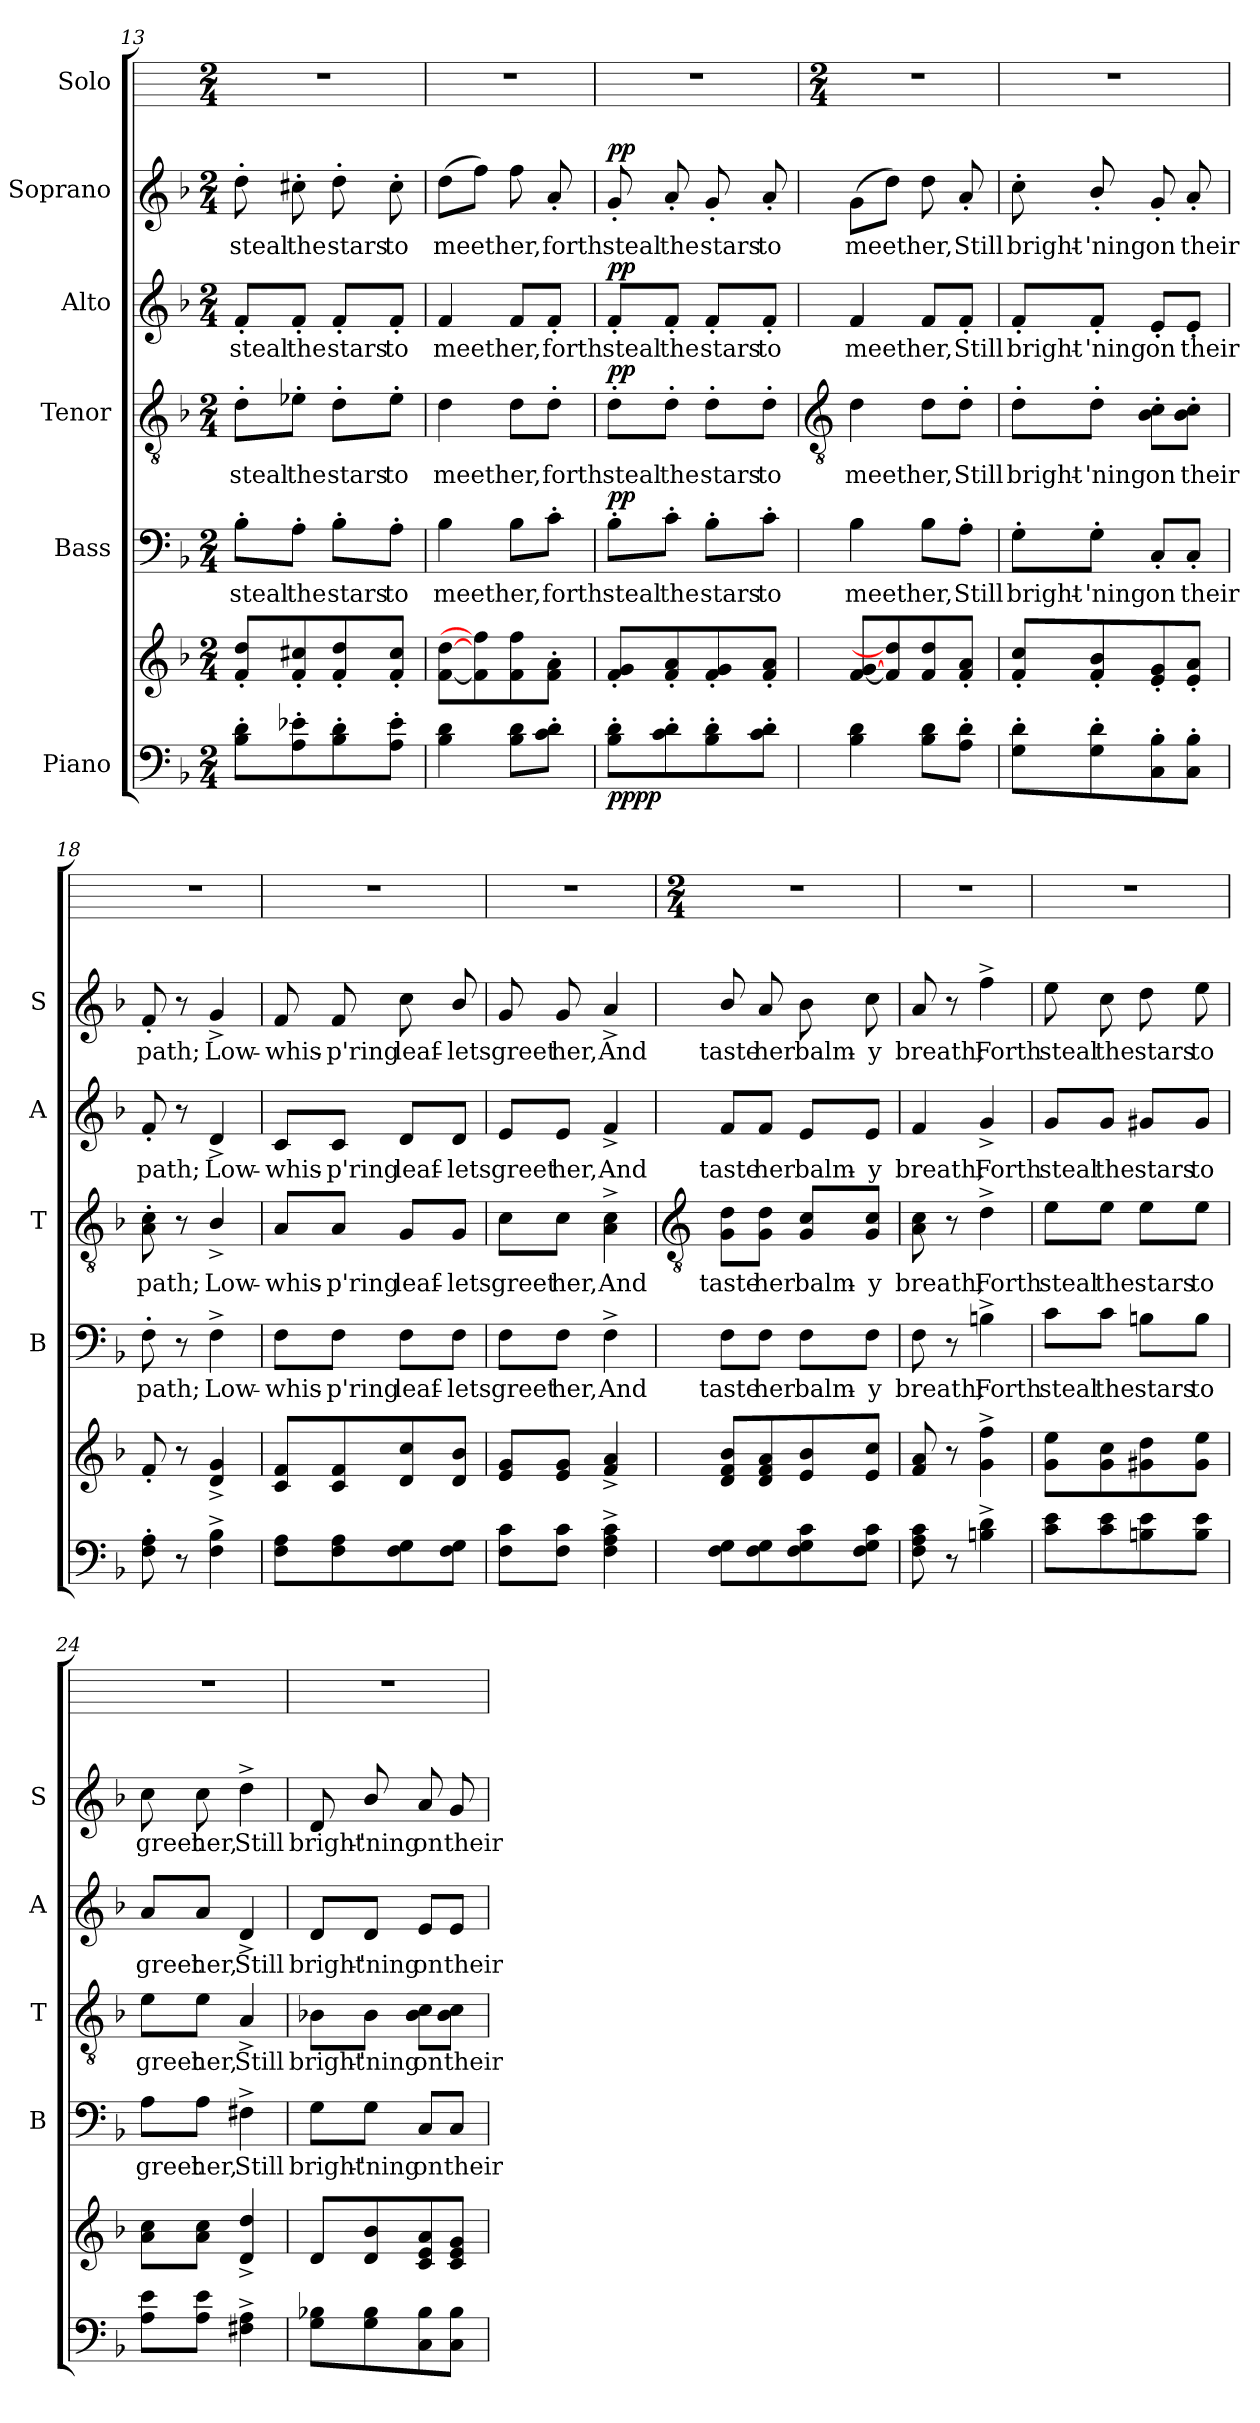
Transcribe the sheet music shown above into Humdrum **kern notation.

**kern	**kern	**dynam	**kern	**text	**dynam	**kern	**text	**dynam	**kern	**text	**dynam	**kern	**text	**dynam	**kern
*part6	*part6	*part6	*part5	*part5	*part5	*part4	*part4	*part4	*part3	*part3	*part3	*part2	*part2	*part2	*part1
*staff7	*staff6	*staff6/7	*staff5	*staff5	*staff5	*staff4	*staff4	*staff4	*staff3	*staff3	*staff3	*staff2	*staff2	*staff2	*staff1
*I"Piano	*	*	*I"Bass	*	*	*I"Tenor	*	*	*I"Alto	*	*	*I"Soprano	*	*	*I"Solo
*	*	*	*I'B	*	*	*I'T	*	*	*I'A	*	*	*I'S	*	*	*
*clefF4	*clefG2	*	*clefF4	*	*	*clefGv2	*	*	*clefG2	*	*	*clefG2	*	*	*
*k[b-]	*k[b-]	*	*k[b-]	*	*	*k[b-]	*	*	*k[b-]	*	*	*k[b-]	*	*	*
*F:	*F:	*	*F:	*	*	*F:	*	*	*F:	*	*	*F:	*	*	*
*M2/4	*M2/4	*	*M2/4	*	*	*M2/4	*	*	*M2/4	*	*	*M2/4	*	*	*M2/4
=13	=13	=13	=13	=13	=13	=13	=13	=13	=13	=13	=13	=13	=13	=13	=13
!	!	!	!	!LO:LY:b	!	!	!LO:LY:b	!	!	!LO:LY:b	!	!	!LO:LY:b	!	!
8B-' 8d'L	8f' 8dd'L	.	8B-'\L	steal	.	8d'\L	steal	.	8f'/L	steal	.	8dd'	steal	.	2r
!	!	!	!	!LO:LY:b	!	!	!LO:LY:b	!	!	!LO:LY:b	!	!	!LO:LY:b	!	!
8A' 8e-X'	8f' 8cc#X'	.	8A'\J	the	.	8e-X'\J	the	.	8f'/J	the	.	8cc#X'	the	.	.
!	!	!	!	!LO:LY:b	!	!	!LO:LY:b	!	!	!LO:LY:b	!	!	!LO:LY:b	!	!
8B-' 8d'	8f' 8dd'	.	8B-'\L	stars	.	8d'\L	stars	.	8f'/L	stars	.	8dd'	stars	.	.
!	!	!	!	!LO:LY:b	!	!	!LO:LY:b	!	!	!LO:LY:b	!	!	!LO:LY:b	!	!
8A' 8e-'J	8f' 8cc#'J	.	8A'\J	to	.	8e-'\J	to	.	8f'/J	to	.	8cc#'	to	.	.
=14	=14	=14	=14	=14	=14	=14	=14	=14	=14	=14	=14	=14	=14	=14	=14
!	!	!	!	!LO:LY:b	!	!	!LO:LY:b	!	!	!LO:LY:b	!	!	!LO:LY:b	!	!
4B- 4d	[8f [8ddL	.	4B-	meet	.	4d	meet	.	4f	meet	.	(>8ddL	meet	.	2r
.	8f] 8ff]	.	.	.	.	.	.	.	.	.	.	8ffJ)	.	.	.
!	!	!	!	!LO:LY:b	!	!	!LO:LY:b	!	!	!LO:LY:b	!	!	!LO:LY:b	!	!
8B- 8dL	8f 8ff	.	8B-\L	her,	.	8d\L	her,	.	8f/L	her,	.	8ff	her,	.	.
!	!	!	!	!LO:LY:b	!	!	!LO:LY:b	!	!	!LO:LY:b	!	!	!LO:LY:b	!	!
8c' 8d'J	8f' 8a'J	.	8c'\J	forth	.	8d'\J	forth	.	8f'/J	forth	.	8a'	forth	.	.
=15	=15	=15	=15	=15	=15	=15	=15	=15	=15	=15	=15	=15	=15	=15	=15
!	!	!LO:DY:b=2	!	!LO:LY:b	!	!	!LO:LY:b	!	!	!LO:LY:b	!	!	!LO:LY:b	!	!
!	!	!LO:DY:n=1:b	!	!	!LO:DY:b	!	!	!LO:DY:b	!	!	!LO:DY:b	!	!	!LO:DY:b	!
8B-' 8d'L	8f' 8g'L	pp pp	8B-'\L	steal	pp	8d'\L	steal	pp	8f'/L	steal	pp	8g'	steal	pp	2r
!	!	!	!	!LO:LY:b	!	!	!LO:LY:b	!	!	!LO:LY:b	!	!	!LO:LY:b	!	!
8c' 8d'	8f' 8a'	.	8c'\J	the	.	8d'\J	the	.	8f'/J	the	.	8a'	the	.	.
!	!	!	!	!LO:LY:b	!	!	!LO:LY:b	!	!	!LO:LY:b	!	!	!LO:LY:b	!	!
8B-' 8d'	8f' 8g'	.	8B-'\L	stars	.	8d'\L	stars	.	8f'/L	stars	.	8g'	stars	.	.
!	!	!	!	!LO:LY:b	!	!	!LO:LY:b	!	!	!LO:LY:b	!	!	!LO:LY:b	!	!
8c' 8d'J	8f' 8a'J	.	8c'\J	to	.	8d'\J	to	.	8f'/J	to	.	8a'	to	.	.
!!LO:LB:g=z
=16	=16	=16	=16	=16	=16	=16	=16	=16	=16	=16	=16	=16	=16	=16	=16
*	*	*	*	*	*	*clefGv2	*	*	*	*	*	*	*	*	*
*	*	*	*	*	*	*	*	*	*	*	*	*	*	*	*M2/4
!	!	!	!	!LO:LY:b	!	!	!LO:LY:b	!	!	!LO:LY:b	!	!	!LO:LY:b	!	!
4B- 4d	[8f [8gL	.	4B-	meet	.	4d	meet	.	4f	meet	.	(>8gL	meet	.	2r
.	8f] 8dd]	.	.	.	.	.	.	.	.	.	.	8ddJ)	.	.	.
!	!	!	!	!LO:LY:b	!	!	!LO:LY:b	!	!	!LO:LY:b	!	!	!LO:LY:b	!	!
8B- 8dL	8f 8dd	.	8B-\L	her,	.	8d\L	her,	.	8f/L	her,	.	8dd	her,	.	.
!	!	!	!	!LO:LY:b	!	!	!LO:LY:b	!	!	!LO:LY:b	!	!	!LO:LY:b	!	!
8A' 8d'J	8f' 8a'J	.	8A'\J	Still	.	8d'\J	Still	.	8f'/J	Still	.	8a'	Still	.	.
=17	=17	=17	=17	=17	=17	=17	=17	=17	=17	=17	=17	=17	=17	=17	=17
!	!	!	!	!LO:LY:b	!	!	!LO:LY:b	!	!	!LO:LY:b	!	!	!LO:LY:b	!	!
8G' 8d'L	8f' 8cc'L	.	8G'\L	bright-	.	8d'\L	bright-	.	8f'/L	bright-	.	8cc'	bright-	.	2r
!	!	!	!	!LO:LY:b	!	!	!LO:LY:b	!	!	!LO:LY:b	!	!	!LO:LY:b	!	!
8G' 8d'	8f' 8b-'	.	8G'\J	-'ning	.	8d'\J	-'ning	.	8f'/J	-'ning	.	8b-'/	-'ning	.	.
!	!	!	!	!LO:LY:b	!	!	!LO:LY:b	!	!	!LO:LY:b	!	!	!LO:LY:b	!	!
8C' 8B-'	8e' 8g'	.	8C'/L	on	.	8B-'\ 8c'\L	on	.	8e'/L	on	.	8g'	on	.	.
!	!	!	!	!LO:LY:b	!	!	!LO:LY:b	!	!	!LO:LY:b	!	!	!LO:LY:b	!	!
8C' 8B-'J	8e' 8a'J	.	8C'/J	their	.	8B-'\ 8c'\J	their	.	8e'/J	their	.	8a'	their	.	.
=18	=18	=18	=18	=18	=18	=18	=18	=18	=18	=18	=18	=18	=18	=18	=18
!	!	!	!	!LO:LY:b	!	!	!LO:LY:b	!	!	!LO:LY:b	!	!	!LO:LY:b	!	!
8F' 8A'	8f'	.	8F'	path;	.	8A' 8c'	path;	.	8f'	path;	.	8f'	path;	.	2r
8r	8r	.	8r	.	.	8r	.	.	8r	.	.	8r	.	.	.
!	!	!	!	!LO:LY:b	!	!	!LO:LY:b	!	!	!LO:LY:b	!	!	!LO:LY:b	!	!
4F^ 4B-^	4d^ 4g^	.	4F^	Low-	.	4B-^/	Low-	.	4d^	Low-	.	4g^	Low-	.	.
=19	=19	=19	=19	=19	=19	=19	=19	=19	=19	=19	=19	=19	=19	=19	=19
!	!	!	!	!LO:LY:b	!	!	!LO:LY:b	!	!	!LO:LY:b	!	!	!LO:LY:b	!	!
8F 8AL	8c 8fL	.	8F\L	-whis-	.	8A/L	-whis-	.	8c/L	-whis-	.	8f	-whis-	.	2r
!	!	!	!	!LO:LY:b	!	!	!LO:LY:b	!	!	!LO:LY:b	!	!	!LO:LY:b	!	!
8F 8A	8c 8f	.	8F\J	-p'ring	.	8A/J	-p'ring	.	8c/J	-p'ring	.	8f	-p'ring	.	.
!	!	!	!	!LO:LY:b	!	!	!LO:LY:b	!	!	!LO:LY:b	!	!	!LO:LY:b	!	!
8F 8G	8d 8cc	.	8F\L	leaf-	.	8G/L	leaf-	.	8d/L	leaf-	.	8cc	leaf-	.	.
!	!	!	!	!LO:LY:b	!	!	!LO:LY:b	!	!	!LO:LY:b	!	!	!LO:LY:b	!	!
8F 8GJ	8d/ 8b-/J	.	8F\J	-lets	.	8G/J	-lets	.	8d/J	-lets	.	8b-/	-lets	.	.
=20	=20	=20	=20	=20	=20	=20	=20	=20	=20	=20	=20	=20	=20	=20	=20
!	!	!	!	!LO:LY:b	!	!	!LO:LY:b	!	!	!LO:LY:b	!	!	!LO:LY:b	!	!
8F 8cL	8e 8gL	.	8F\L	greet	.	8c\L	greet	.	8e/L	greet	.	8g	greet	.	2r
!	!	!	!	!LO:LY:b	!	!	!LO:LY:b	!	!	!LO:LY:b	!	!	!LO:LY:b	!	!
8F 8cJ	8e 8gJ	.	8F\J	her,	.	8c\J	her,	.	8e/J	her,	.	8g	her,	.	.
!	!	!	!	!LO:LY:b	!	!	!LO:LY:b	!	!	!LO:LY:b	!	!	!LO:LY:b	!	!
4F^ 4A^ 4c^	4f^ 4a^	.	4F^	And	.	4A^ 4c^	And	.	4f^	And	.	4a^	And	.	.
!!LO:LB:g=z
=21	=21	=21	=21	=21	=21	=21	=21	=21	=21	=21	=21	=21	=21	=21	=21
*	*	*	*	*	*	*clefGv2	*	*	*	*	*	*	*	*	*
*	*	*	*	*	*	*	*	*	*	*	*	*	*	*	*M2/4
!	!	!	!	!LO:LY:b	!	!	!LO:LY:b	!	!	!LO:LY:b	!	!	!LO:LY:b	!	!
8F 8GL	8d/ 8f/ 8b-/L	.	8F\L	taste	.	8G\ 8d\L	taste	.	8f/L	taste	.	8b-/	taste	.	2r
!	!	!	!	!LO:LY:b	!	!	!LO:LY:b	!	!	!LO:LY:b	!	!	!LO:LY:b	!	!
8F 8G	8d 8f 8a	.	8F\J	her	.	8G\ 8d\J	her	.	8f/J	her	.	8a	her	.	.
!	!	!	!	!LO:LY:b	!	!	!LO:LY:b	!	!	!LO:LY:b	!	!	!LO:LY:b	!	!
8F 8G 8c	8e 8b-	.	8F\L	balm-	.	8G/ 8c/L	balm-	.	8e/L	balm-	.	8b-	balm-	.	.
!	!	!	!	!LO:LY:b	!	!	!LO:LY:b	!	!	!LO:LY:b	!	!	!LO:LY:b	!	!
8F 8G 8cJ	8e 8ccJ	.	8F\J	-y	.	8G/ 8c/J	-y	.	8e/J	-y	.	8cc	-y	.	.
=22	=22	=22	=22	=22	=22	=22	=22	=22	=22	=22	=22	=22	=22	=22	=22
!	!	!	!	!LO:LY:b	!	!	!LO:LY:b	!	!	!LO:LY:b	!	!	!LO:LY:b	!	!
8F 8A 8c	8f 8a	.	8F	breath;	.	8A 8c	breath;	.	4f	breath;	.	8a	breath;	.	2r
8r	8r	.	8r	.	.	8r	.	.	.	.	.	8r	.	.	.
!	!	!	!	!LO:LY:b	!	!	!LO:LY:b	!	!	!LO:LY:b	!	!	!LO:LY:b	!	!
4Bn^ 4d^	4g^ 4ff^	.	4Bn^	Forth	.	4d^	Forth	.	4g^	Forth	.	4ff^	Forth	.	.
=23	=23	=23	=23	=23	=23	=23	=23	=23	=23	=23	=23	=23	=23	=23	=23
!	!	!	!	!LO:LY:b	!	!	!LO:LY:b	!	!	!LO:LY:b	!	!	!LO:LY:b	!	!
8c 8eL	8g 8eeL	.	8c\L	steal	.	8e\L	steal	.	8g/L	steal	.	8ee	steal	.	2r
!	!	!	!	!LO:LY:b	!	!	!LO:LY:b	!	!	!LO:LY:b	!	!	!LO:LY:b	!	!
8c 8e	8g 8cc	.	8c\J	the	.	8e\J	the	.	8g/J	the	.	8cc	the	.	.
!	!	!	!	!LO:LY:b	!	!	!LO:LY:b	!	!	!LO:LY:b	!	!	!LO:LY:b	!	!
8Bn 8e	8g#X 8dd	.	8Bn\L	stars	.	8e\L	stars	.	8g#X/L	stars	.	8dd	stars	.	.
!	!	!	!	!LO:LY:b	!	!	!LO:LY:b	!	!	!LO:LY:b	!	!	!LO:LY:b	!	!
8B 8eJ	8g# 8eeJ	.	8B\J	to	.	8e\J	to	.	8g#/J	to	.	8ee	to	.	.
=24	=24	=24	=24	=24	=24	=24	=24	=24	=24	=24	=24	=24	=24	=24	=24
!	!	!	!	!LO:LY:b	!	!	!LO:LY:b	!	!	!LO:LY:b	!	!	!LO:LY:b	!	!
8A 8eL	8a 8ccL	.	8A\L	greet	.	8e\L	greet	.	8a/L	greet	.	8cc	greet	.	2r
!	!	!	!	!LO:LY:b	!	!	!LO:LY:b	!	!	!LO:LY:b	!	!	!LO:LY:b	!	!
8A 8eJ	8a 8ccJ	.	8A\J	her,	.	8e\J	her,	.	8a/J	her,	.	8cc	her,	.	.
!	!	!	!	!LO:LY:b	!	!	!LO:LY:b	!	!	!LO:LY:b	!	!	!LO:LY:b	!	!
4F#X^ 4A^	4d^ 4dd^	.	4F#X^	Still	.	4A^	Still	.	4d^	Still	.	4dd^	Still	.	.
=25	=25	=25	=25	=25	=25	=25	=25	=25	=25	=25	=25	=25	=25	=25	=25
!	!	!	!	!LO:LY:b	!	!	!LO:LY:b	!	!	!LO:LY:b	!	!	!LO:LY:b	!	!
8G 8B-XL	8dL	.	8G\L	bright-	.	8B-X\L	bright-	.	8d/L	bright-	.	8d	bright-	.	2r
!	!	!	!	!LO:LY:b	!	!	!LO:LY:b	!	!	!LO:LY:b	!	!	!LO:LY:b	!	!
8G 8B-	8d/ 8b-/	.	8G\J	-'ning	.	8B-\J	-'ning	.	8d/J	-'ning	.	8b-/	-'ning	.	.
!	!	!	!	!LO:LY:b	!	!	!LO:LY:b	!	!	!LO:LY:b	!	!	!LO:LY:b	!	!
8C 8B-	8c 8e 8a	.	8C/L	on	.	8B-\ 8c\L	on	.	8e/L	on	.	8a	on	.	.
!	!	!	!	!LO:LY:b	!	!	!LO:LY:b	!	!	!LO:LY:b	!	!	!LO:LY:b	!	!
8C 8B-J	8c 8e 8gJ	.	8C/J	their	.	8B-\ 8c\J	their	.	8e/J	their	.	8g	their	.	.
=	=	=	=	=	=	=	=	=	=	=	=	=	=	=	=
*-	*-	*-	*-	*-	*-	*-	*-	*-	*-	*-	*-	*-	*-	*-	*-
